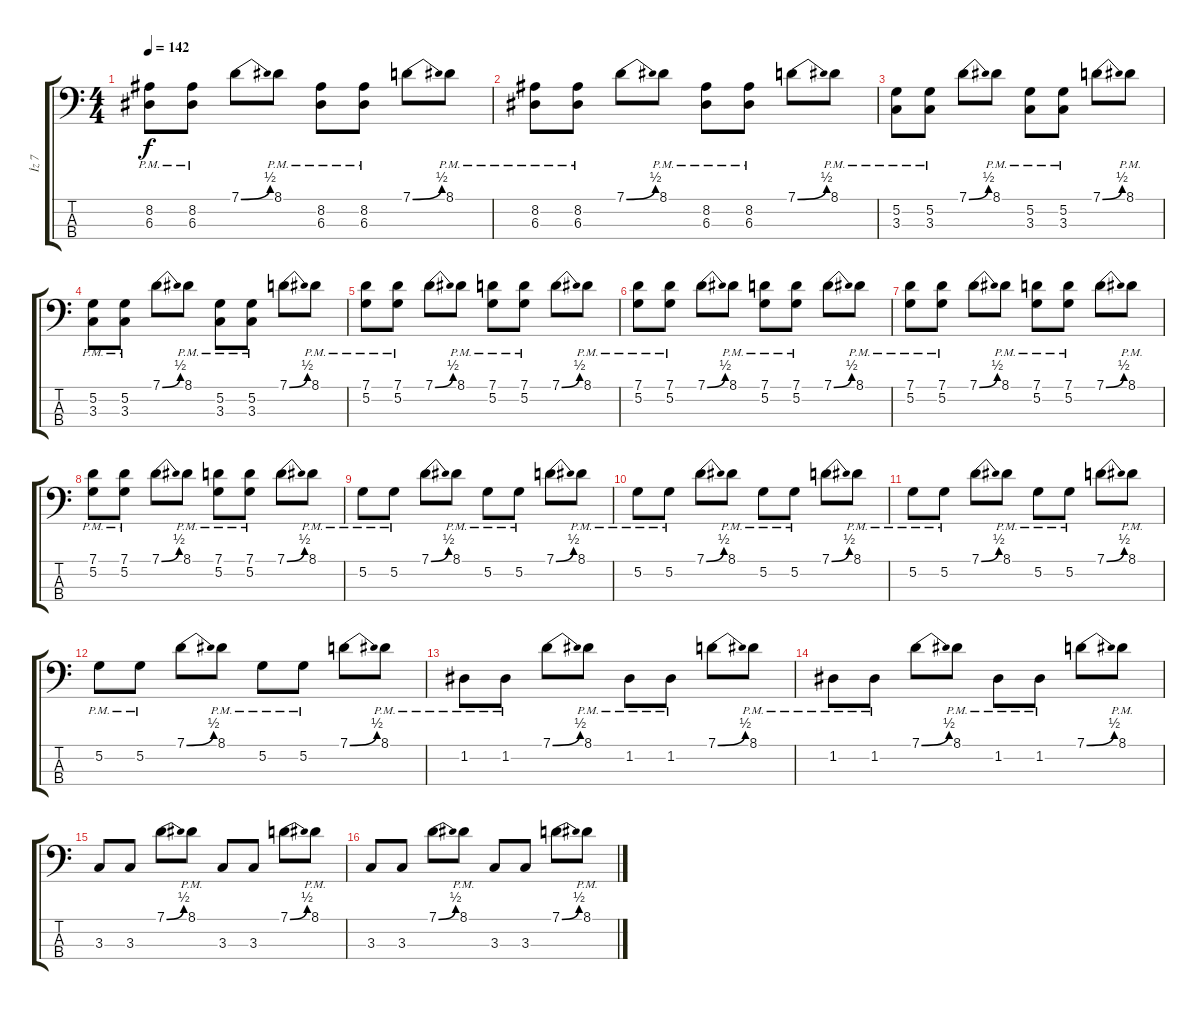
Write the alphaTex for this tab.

\track ("İz 7" "İz 7") {instrument contrabass}
\staff {score tabs}
\tuning (G2 D2 A1 E1) {hide}
\ts (4 4)
\tempo 142
\clef f4
\ks c
(8.2{pm} 6.3{pm}).8{dy f} (8.2{pm} 6.3{pm}).8 7.1{be (bend 0 0 60 2)}.8 8.1{pm}.8 (8.2{pm} 6.3{pm}).8 (8.2{pm} 6.3{pm}).8 7.1{be (bend 0 0 60 2)}.8 8.1{pm}.8 |
(8.2{pm} 6.3{pm}).8 (8.2{pm} 6.3{pm}).8 7.1{be (bend 0 0 60 2)}.8 8.1{pm}.8 (8.2{pm} 6.3{pm}).8 (8.2{pm} 6.3{pm}).8 7.1{be (bend 0 0 60 2)}.8 8.1{pm}.8 |
(5.2{pm} 3.3{pm}).8 (5.2{pm} 3.3{pm}).8 7.1{be (bend 0 0 60 2)}.8 8.1{pm}.8 (5.2{pm} 3.3{pm}).8 (5.2{pm} 3.3{pm}).8 7.1{be (bend 0 0 60 2)}.8 8.1{pm}.8 |
(5.2{pm} 3.3{pm}).8 (5.2{pm} 3.3{pm}).8 7.1{be (bend 0 0 60 2)}.8 8.1{pm}.8 (5.2{pm} 3.3{pm}).8 (5.2{pm} 3.3{pm}).8 7.1{be (bend 0 0 60 2)}.8 8.1{pm}.8 |
(7.1{pm} 5.2{pm}).8 (7.1{pm} 5.2{pm}).8 7.1{be (bend 0 0 60 2)}.8 8.1{pm}.8 (7.1{pm} 5.2{pm}).8 (7.1{pm} 5.2{pm}).8 7.1{be (bend 0 0 60 2)}.8 8.1{pm}.8 |
(7.1{pm} 5.2{pm}).8 (7.1{pm} 5.2{pm}).8 7.1{be (bend 0 0 60 2)}.8 8.1{pm}.8 (7.1{pm} 5.2{pm}).8 (7.1{pm} 5.2{pm}).8 7.1{be (bend 0 0 60 2)}.8 8.1{pm}.8 |
(7.1{pm} 5.2{pm}).8 (7.1{pm} 5.2{pm}).8 7.1{be (bend 0 0 60 2)}.8 8.1{pm}.8 (7.1{pm} 5.2{pm}).8 (7.1{pm} 5.2{pm}).8 7.1{be (bend 0 0 60 2)}.8 8.1{pm}.8 |
(7.1{pm} 5.2{pm}).8 (7.1{pm} 5.2{pm}).8 7.1{be (bend 0 0 60 2)}.8 8.1{pm}.8 (7.1{pm} 5.2{pm}).8 (7.1{pm} 5.2{pm}).8 7.1{be (bend 0 0 60 2)}.8 8.1{pm}.8 |
5.2{pm}.8 5.2{pm}.8 7.1{be (bend 0 0 60 2)}.8 8.1{pm}.8 5.2{pm}.8 5.2{pm}.8 7.1{be (bend 0 0 60 2)}.8 8.1{pm}.8 |
5.2{pm}.8 5.2{pm}.8 7.1{be (bend 0 0 60 2)}.8 8.1{pm}.8 5.2{pm}.8 5.2{pm}.8 7.1{be (bend 0 0 60 2)}.8 8.1{pm}.8 |
5.2{pm}.8 5.2{pm}.8 7.1{be (bend 0 0 60 2)}.8 8.1{pm}.8 5.2{pm}.8 5.2{pm}.8 7.1{be (bend 0 0 60 2)}.8 8.1{pm}.8 |
5.2{pm}.8 5.2{pm}.8 7.1{be (bend 0 0 60 2)}.8 8.1{pm}.8 5.2{pm}.8 5.2{pm}.8 7.1{be (bend 0 0 60 2)}.8 8.1{pm}.8 |
1.2{pm}.8 1.2{pm}.8 7.1{be (bend 0 0 60 2)}.8 8.1{pm}.8 1.2{pm}.8 1.2{pm}.8 7.1{be (bend 0 0 60 2)}.8 8.1{pm}.8 |
1.2{pm}.8 1.2{pm}.8 7.1{be (bend 0 0 60 2)}.8 8.1{pm}.8 1.2{pm}.8 1.2{pm}.8 7.1{be (bend 0 0 60 2)}.8 8.1{pm}.8 |
3.3.8 3.3.8 7.1{be (bend 0 0 60 2)}.8 8.1{pm}.8 3.3.8 3.3.8 7.1{be (bend 0 0 60 2)}.8 8.1{pm}.8 |
3.3.8 3.3.8 7.1{be (bend 0 0 60 2)}.8 8.1{pm}.8 3.3.8 3.3.8 7.1{be (bend 0 0 60 2)}.8 8.1{pm}.8
